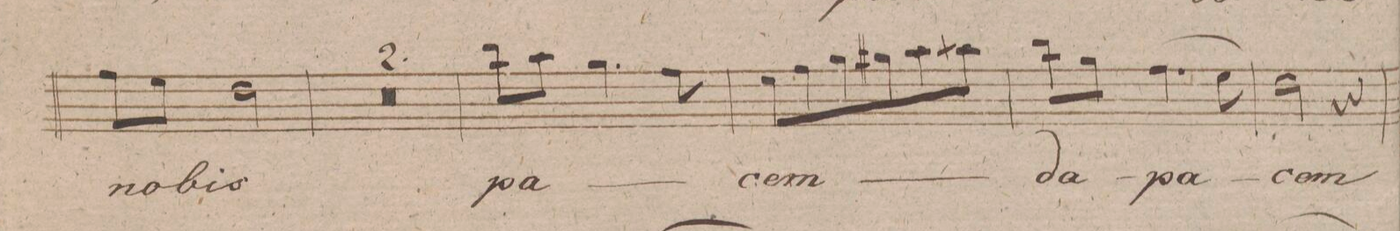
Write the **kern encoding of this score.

**kern	**text	**dynam
*I"Soprano	*	*
*clefC1	*	*
*k[f#c#g#d#]	*	*
*M3/4	*	*
8dd#L	no-	.
8cc#J	.	.
2b	-bis	.
=45	=45	=45
1.r	.	.
=46	=46	=46
=47	=47	=47
8gg#L	pa-	.
8ff#J	.	.
4.ee	.	.
8dd#	.	.
=48	=48	=48
8cc#L	-cem	.
8dd#	.	.
8ee	.	.
8ee#X	.	.
8ff#	.	.
8ff##XJ	.	.
=49	=49	=49
8gg#L	da	.
8eeJ	.	.
(>4.dd#	pa-	.
8cc#)	.	.
=50	=50	=50
2b	-cem,	.
4r	.	.
=51	=51	=51
*-	*-	*-
